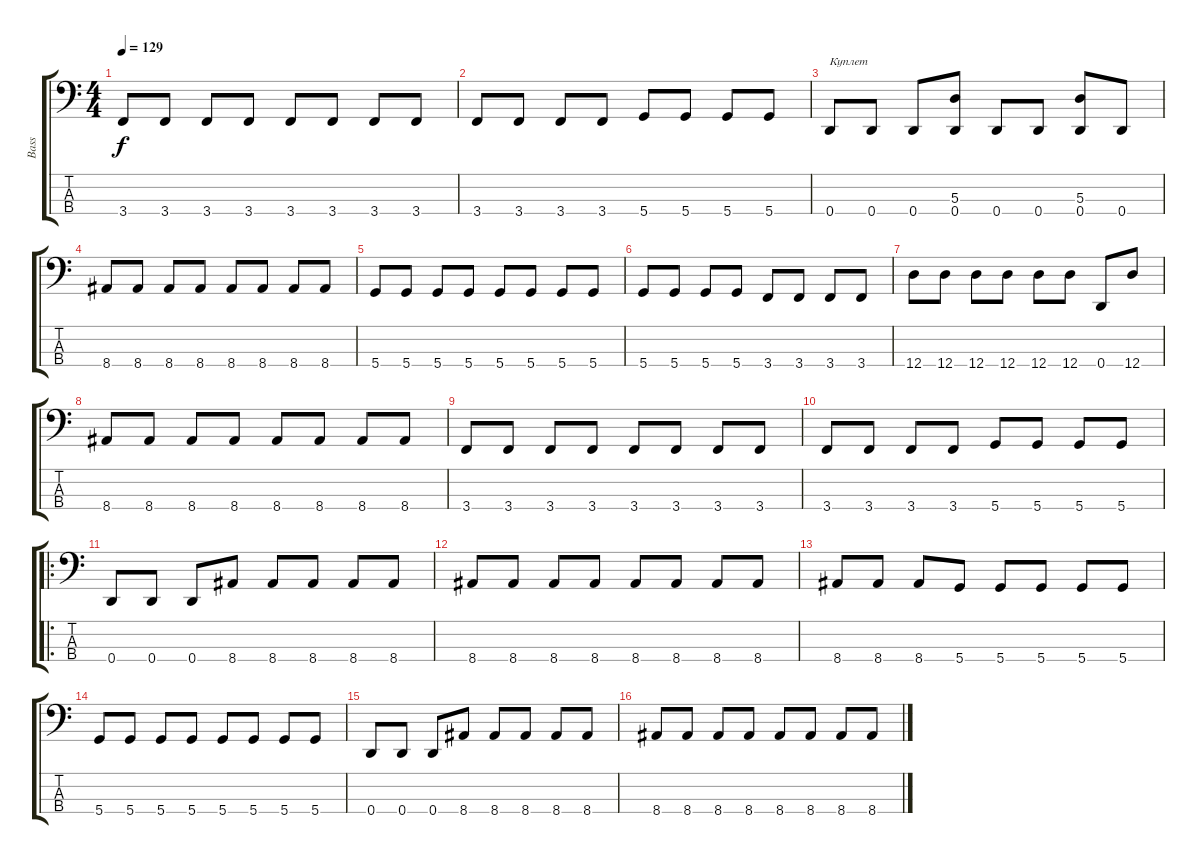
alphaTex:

\track ("Bass" "Bass") {instrument electricbassfinger}
\staff {score tabs}
\tuning (G2 D2 A1 D1) {hide}
\ts (4 4)
\tempo 129
\clef f4
\ks c
3.4.8{dy f} 3.4.8 3.4.8 3.4.8 3.4.8 3.4.8 3.4.8 3.4.8 |
3.4.8 3.4.8 3.4.8 3.4.8 5.4.8 5.4.8 5.4.8 5.4.8 |
0.4.8{txt "Куплет"} 0.4.8 0.4.8 (5.3 0.4).8 0.4.8 0.4.8 (5.3 0.4).8 0.4.8 |
8.4.8 8.4.8 8.4.8 8.4.8 8.4.8 8.4.8 8.4.8 8.4.8 |
5.4.8 5.4.8 5.4.8 5.4.8 5.4.8 5.4.8 5.4.8 5.4.8 |
5.4.8 5.4.8 5.4.8 5.4.8 3.4.8 3.4.8 3.4.8 3.4.8 |
12.4.8 12.4.8 12.4.8 12.4.8 12.4.8 12.4.8 0.4.8 12.4.8 |
8.4.8 8.4.8 8.4.8 8.4.8 8.4.8 8.4.8 8.4.8 8.4.8 |
3.4.8 3.4.8 3.4.8 3.4.8 3.4.8 3.4.8 3.4.8 3.4.8 |
3.4.8 3.4.8 3.4.8 3.4.8 5.4.8 5.4.8 5.4.8 5.4.8 |
\ro
0.4.8 0.4.8 0.4.8 8.4.8 8.4.8 8.4.8 8.4.8 8.4.8 |
8.4.8 8.4.8 8.4.8 8.4.8 8.4.8 8.4.8 8.4.8 8.4.8 |
8.4.8 8.4.8 8.4.8 5.4.8 5.4.8 5.4.8 5.4.8 5.4.8 |
5.4.8 5.4.8 5.4.8 5.4.8 5.4.8 5.4.8 5.4.8 5.4.8 |
0.4.8 0.4.8 0.4.8 8.4.8 8.4.8 8.4.8 8.4.8 8.4.8 |
8.4.8 8.4.8 8.4.8 8.4.8 8.4.8 8.4.8 8.4.8 8.4.8
